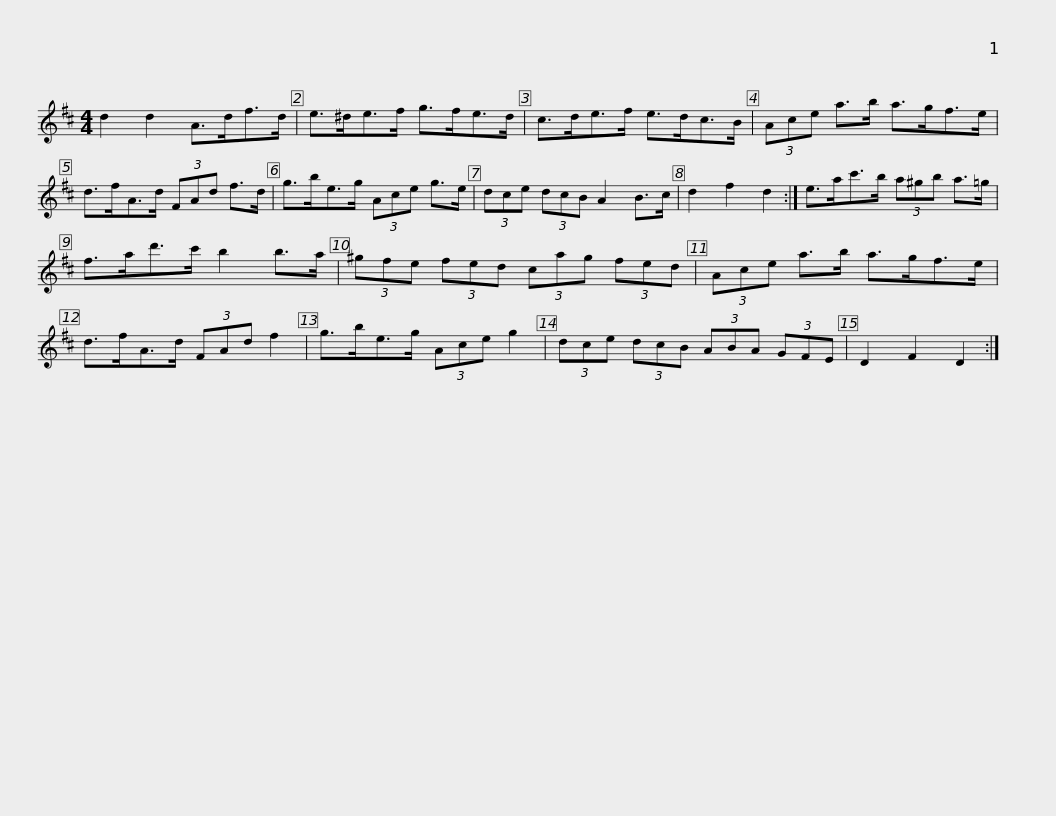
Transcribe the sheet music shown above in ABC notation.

X:1
L:1/8
M:4/4
I:linebreak $
K:D
V:1 treble
V:1
 d2 d2 A>df>d | e>^de>f g>fe>d | c>de>f e>dc>B | (3Ace a>b a>gf>e |$ d>fA>d (3FAd f>d | %5
 g>be>g (3Ace g>e | (3dce (3dcB A2 B>c | d2 f2 d2 :|$ e>ac'>b (3a^gb a>=g | f>ad'>c' b2 b>a | %10
 (3^gfe (3fed (3cag (3fed | (3Ace a>b a>gf>e |$ d>fA>d (3FAd f2 | g>be>g (3Ace g2 | (3dce (3dcB (3ABA (3GFE | %15
 D2 F2 D2 :| %16
